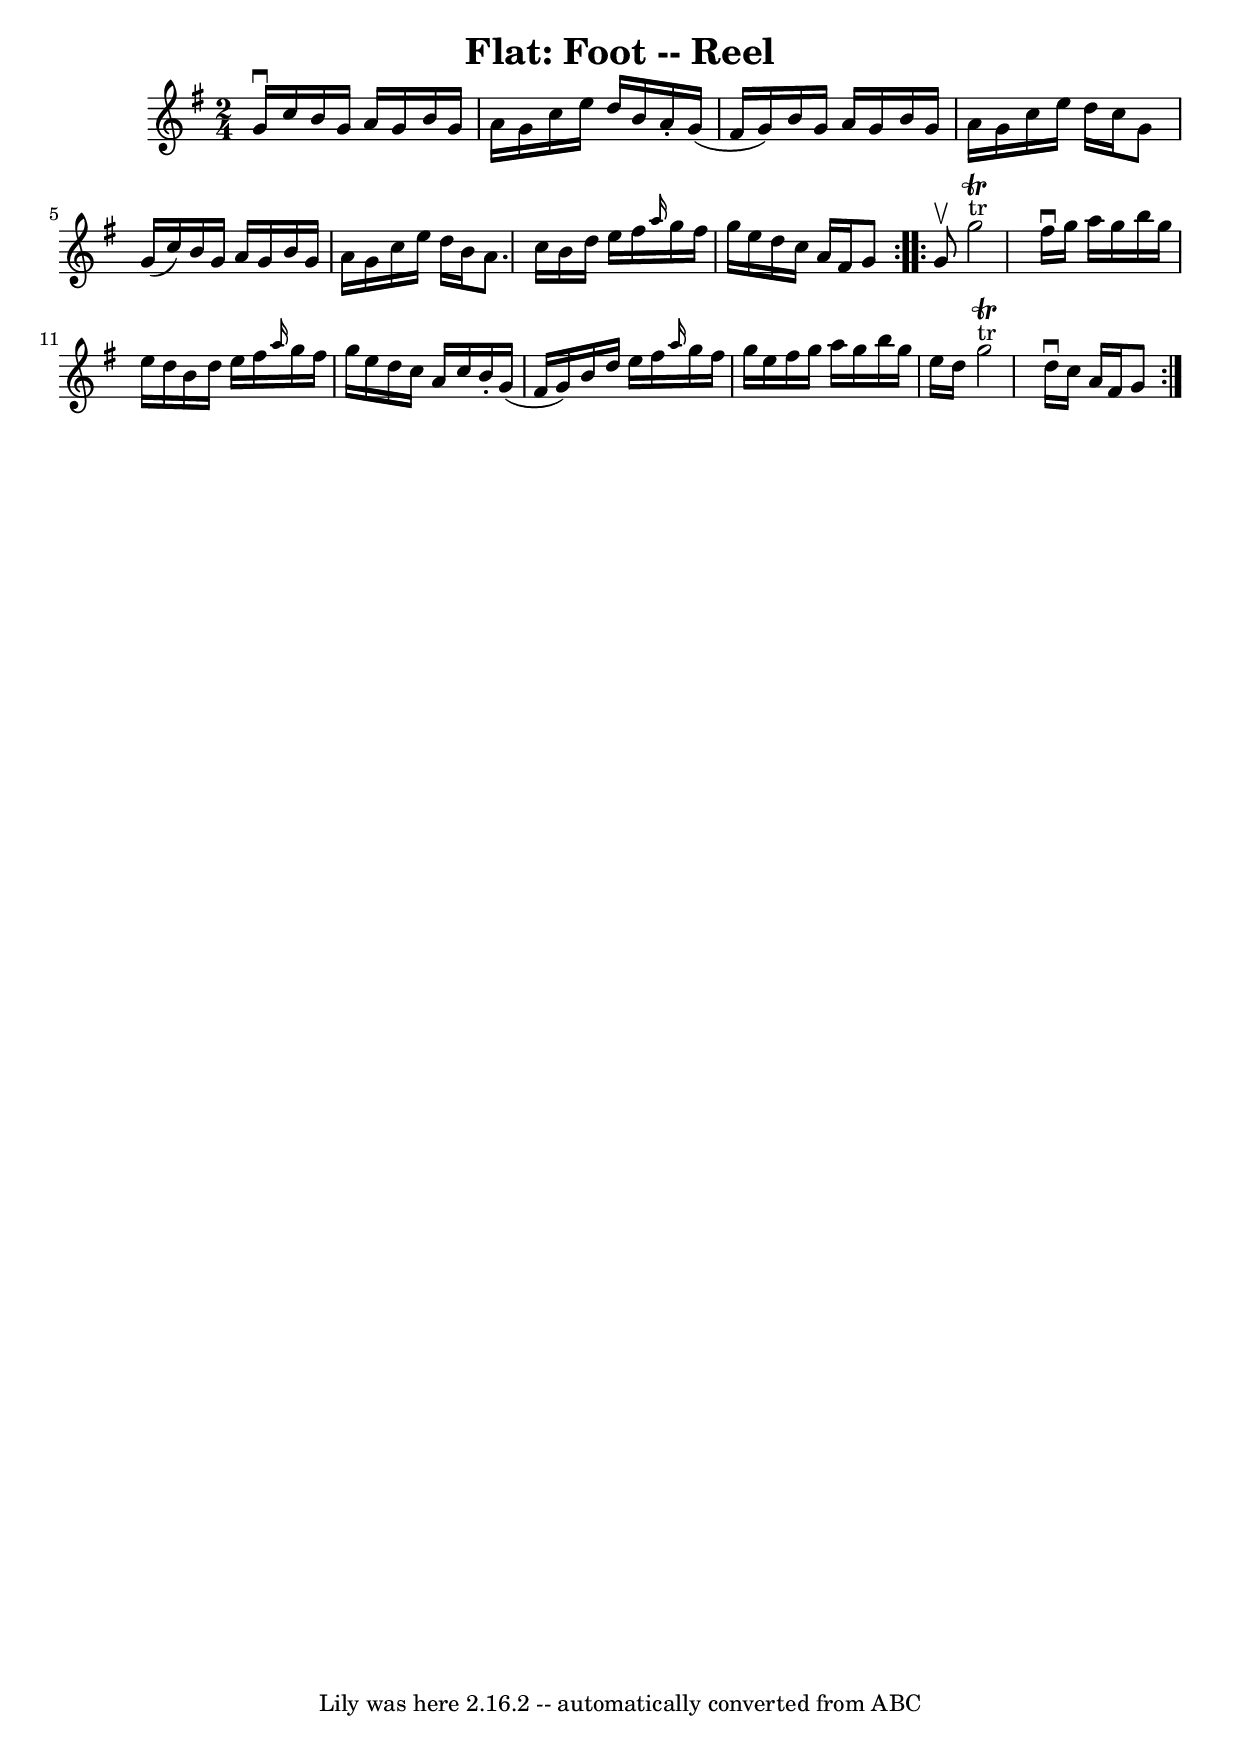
\version "2.16.2"
\include "Mammoth.ily"
\header {
  %% book = "Ryan's Mammoth Collection"
  crossRefNumber = "1"
  footnotes = "\\\\273"
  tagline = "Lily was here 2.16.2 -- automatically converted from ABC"
  title = "Flat: Foot -- Reel"

}
voicedefault =  {



  \repeat volta 2 {

    \time 2/4 
    \key g \major
 g'16^\downbow c''16  |
    b'16 g'16    
    a'16 g'16 b'16 g'16 a'16 g'16    |
    c''16 e''16    
    d''16 b'16 a'16 -. g'16 (fis'16 g'16)   |
    b'16    
    g'16 a'16 g'16 b'16 g'16 a'16 g'16    |
    c''16    
    e''16 d''16 c''16 g'8 g'16 (c''16)   |
    b'16    
    g'16 a'16 g'16 b'16 g'16 a'16 g'16    |
    c''16    
    e''16 d''16 b'16 a'8. c''16    |
    b'16 d''16 e''16    
    fis''16  \grace { a''16  
		    } g''16 fis''16 g''16 e''16    |
    
    d''16 c''16 a'16 fis'16 g'8  
  }     
  \repeat volta 2 {
    g'8^\upbow 
    |
    g''2^"tr"^\trill   |
    fis''16^\downbow g''16    
    a''16 g''16 b''16 g''16 e''16 d''16    |
    b'16 d''16  
    e''16 fis''16  \grace { a''16  
			  } g''16 fis''16 g''16 e''16   
    |
    d''16 c''16 a'16 c''16 b'16 -. g'16 (fis'16    
    g'16)   |
    b'16 d''16 e''16 fis''16  \grace { a''16  
				     } 
    g''16 fis''16 g''16 e''16    |
    fis''16 g''16 a''16    
    g''16 b''16 g''16 e''16 d''16    |
    g''2^"tr"^\trill   
    |
    d''16^\downbow c''16 a'16 fis'16 g'8  
  }   

}

\score{
  <<

    \context Staff="default"
    {
      \voicedefault 
      
    }

  >>
  \layout {
    
  }
  \midi {
  }

}
